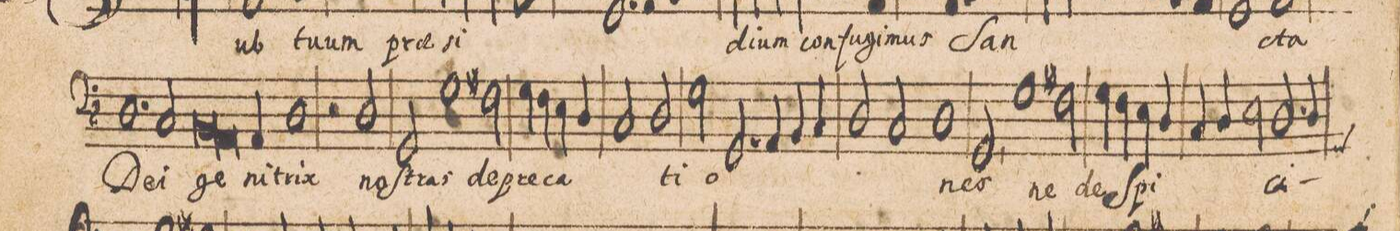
**kern	**text
*I"[BASSVS.]	*
*clefF4	*
*k[]	*
*met(C|)	*
*M2/1	*
1.D	De-
2C/	-i
=11-	=11-
*lig	*
1BB	ge-
*col	*
2.AA/	.
*Xlig	*
4AA/	-ni-
*Xcol	*
=12-	=12-
1D	-trix
2r	.
2D/	noſ-
=13-	=13-
2GG/	-tras
1G	de-
2F#Xi\	-pre-
=14-	=14-
4G\	-ca-
4Fny\	.
4E\	.
4D/	.
2C/	.
2D/	-ti-
=15-	=15-
2G\	-o-
2.GG/	.
4AA/	.
4BB/	.
4C/	.
=16-	=16-
2D/	.
2C/	.
1D	.
=17-	=17-
2GG,</	-nes
1G	ne
2F#Xi\	de-
=18-	=18-
4G\	-ſpi-
4Fny\	.
4E\	.
4D/	.
4C/	.
4D/	.
2E\	.
=19-	=19-
2.D/	-ci-
4D/	.
*custos:GG	*
*-	*-
